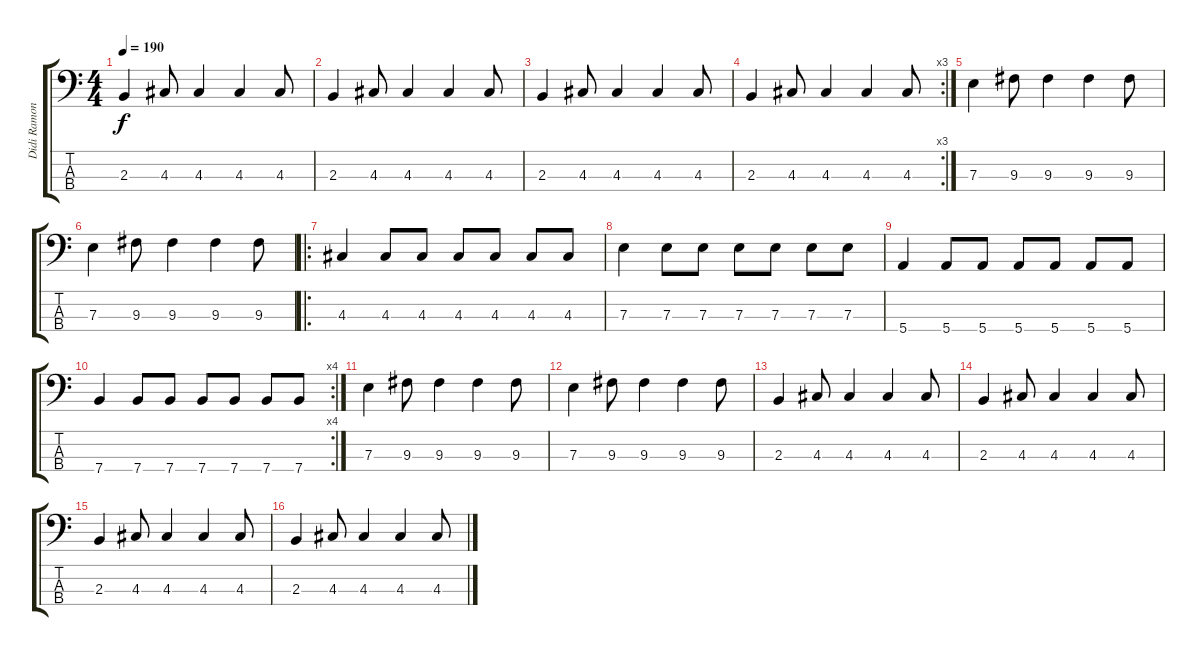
\track ("Didi Ramone" "Didi Ramon") {instrument electricbasspick}
\staff {score tabs}
\tuning (G2 D2 A1 E1) {hide}
\ts (4 4)
\tempo 190
\clef f4
\ks c
2.3.4{dy f} 4.3.8 4.3.4 4.3.4 4.3.8 |
2.3.4 4.3.8 4.3.4 4.3.4 4.3.8 |
2.3.4 4.3.8 4.3.4 4.3.4 4.3.8 |
\rc 3
2.3.4 4.3.8 4.3.4 4.3.4 4.3.8 |
7.3.4 9.3.8 9.3.4 9.3.4 9.3.8 |
7.3.4 9.3.8 9.3.4 9.3.4 9.3.8 |
\ro
4.3.4 4.3.8 4.3.8 4.3.8 4.3.8 4.3.8 4.3.8 |
7.3.4 7.3.8 7.3.8 7.3.8 7.3.8 7.3.8 7.3.8 |
5.4.4 5.4.8 5.4.8 5.4.8 5.4.8 5.4.8 5.4.8 |
\rc 4
7.4.4 7.4.8 7.4.8 7.4.8 7.4.8 7.4.8 7.4.8 |
7.3.4 9.3.8 9.3.4 9.3.4 9.3.8 |
7.3.4 9.3.8 9.3.4 9.3.4 9.3.8 |
2.3.4 4.3.8 4.3.4 4.3.4 4.3.8 |
2.3.4 4.3.8 4.3.4 4.3.4 4.3.8 |
2.3.4 4.3.8 4.3.4 4.3.4 4.3.8 |
2.3.4 4.3.8 4.3.4 4.3.4 4.3.8
